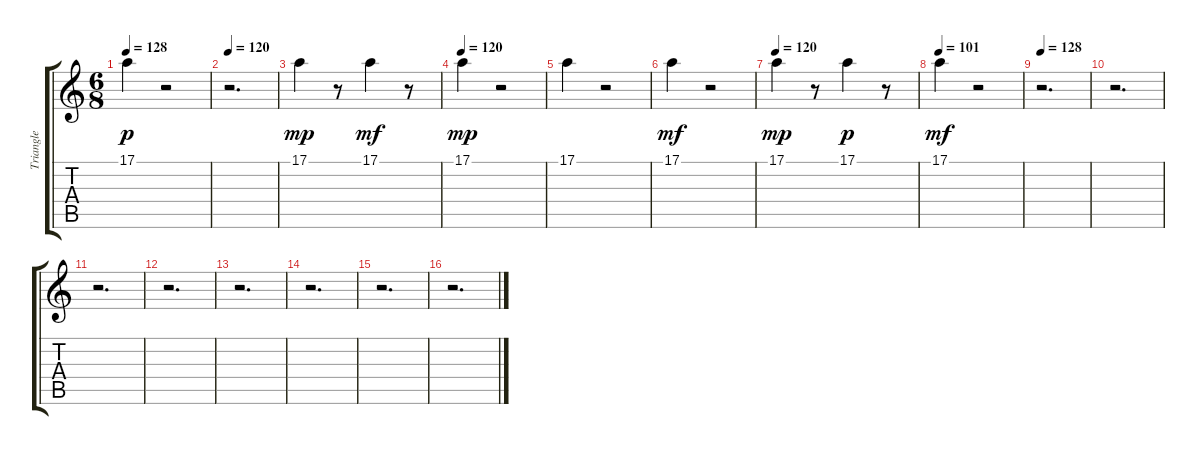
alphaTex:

\track ("Triangle" "Triangle") {instrument pizzicatostrings}
\staff {score tabs}
\tuning (E4 B3 G3 D3 A2 E2) {hide}
\ts (6 8)
\tempo 128
\clef g2
\ks c
17.1.4{dy p} r.2 |
\tempo 120
r.2{d} |
17.1.4{dy mp} r.8 17.1.4{dy mf} r.8 |
\tempo 120
17.1.4{dy mp} r.2 |
17.1.4 r.2 |
17.1.4{dy mf} r.2 |
\tempo 120
17.1.4{dy mp} r.8 17.1.4{dy p} r.8 |
\tempo 101
17.1.4{dy mf} r.2 |
\tempo 128
r.2{d} |
r.2{d} |
r.2{d} |
r.2{d} |
r.2{d} |
r.2{d} |
r.2{d} |
r.2{d}
